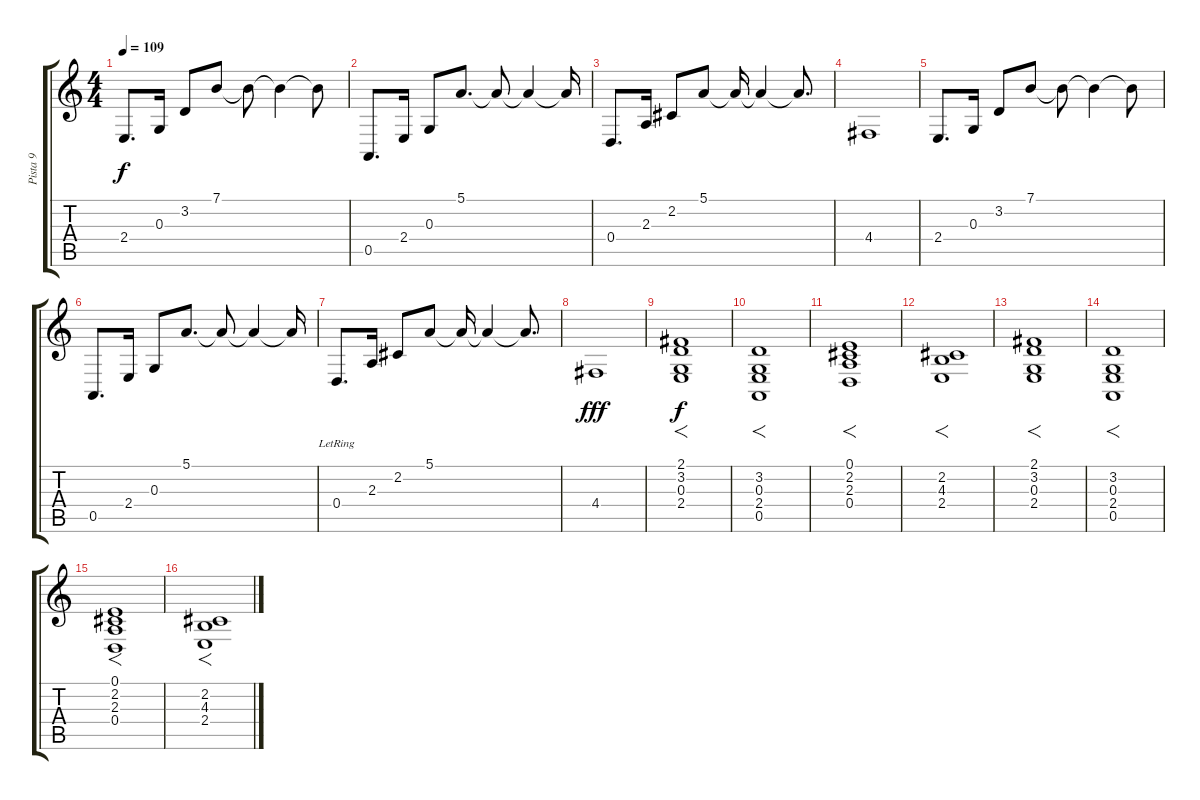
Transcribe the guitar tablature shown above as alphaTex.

\track ("Pista 9" "Pista 9") {instrument synthstrings1}
\staff {score tabs}
\tuning (E4 B3 G3 D3 A2 E2) {hide}
\ts (4 4)
\tempo 109
\clef g2
\ks c
2.4.8{d dy f volume 13} 0.3.16 3.2.8 7.1.8 7.1{t}.8 7.1{t}.4{volume 5} 7.1{t}.8 |
0.5.8{d volume 13} 2.4.16 0.3.8 5.1.8{d} 5.1{t}.8 5.1{t}.4{volume 5} 5.1{t}.16 |
0.4.8{d volume 13} 2.3.16 2.2.8 5.1.8 5.1{t}.16 5.1{t}.4{volume 5} 5.1{t}.8{d} |
4.4.1{volume 8} |
2.4.8{d volume 13} 0.3.16 3.2.8 7.1.8 7.1{t}.8 7.1{t}.4{volume 5} 7.1{t}.8 |
0.5.8{d volume 13} 2.4.16 0.3.8 5.1.8{d} 5.1{t}.8 5.1{t}.4{volume 5} 5.1{t}.16 |
0.4{lr}.8{d volume 13} 2.3.16 2.2.8 5.1.8 5.1{t}.16 5.1{t}.4{volume 5} 5.1{t}.8{d} |
4.4.1{dy fff} |
(2.1 3.2 0.3 2.4).1{f dy f volume 7} |
(3.2 0.3 2.4 0.5).1{f} |
(0.1 2.2 2.3 0.4).1{f} |
(2.2 4.3 2.4).1{f} |
(2.1 3.2 0.3 2.4).1{f} |
(3.2 0.3 2.4 0.5).1{f} |
(0.1 2.2 2.3 0.4).1{f} |
(2.2 4.3 2.4).1{f}
